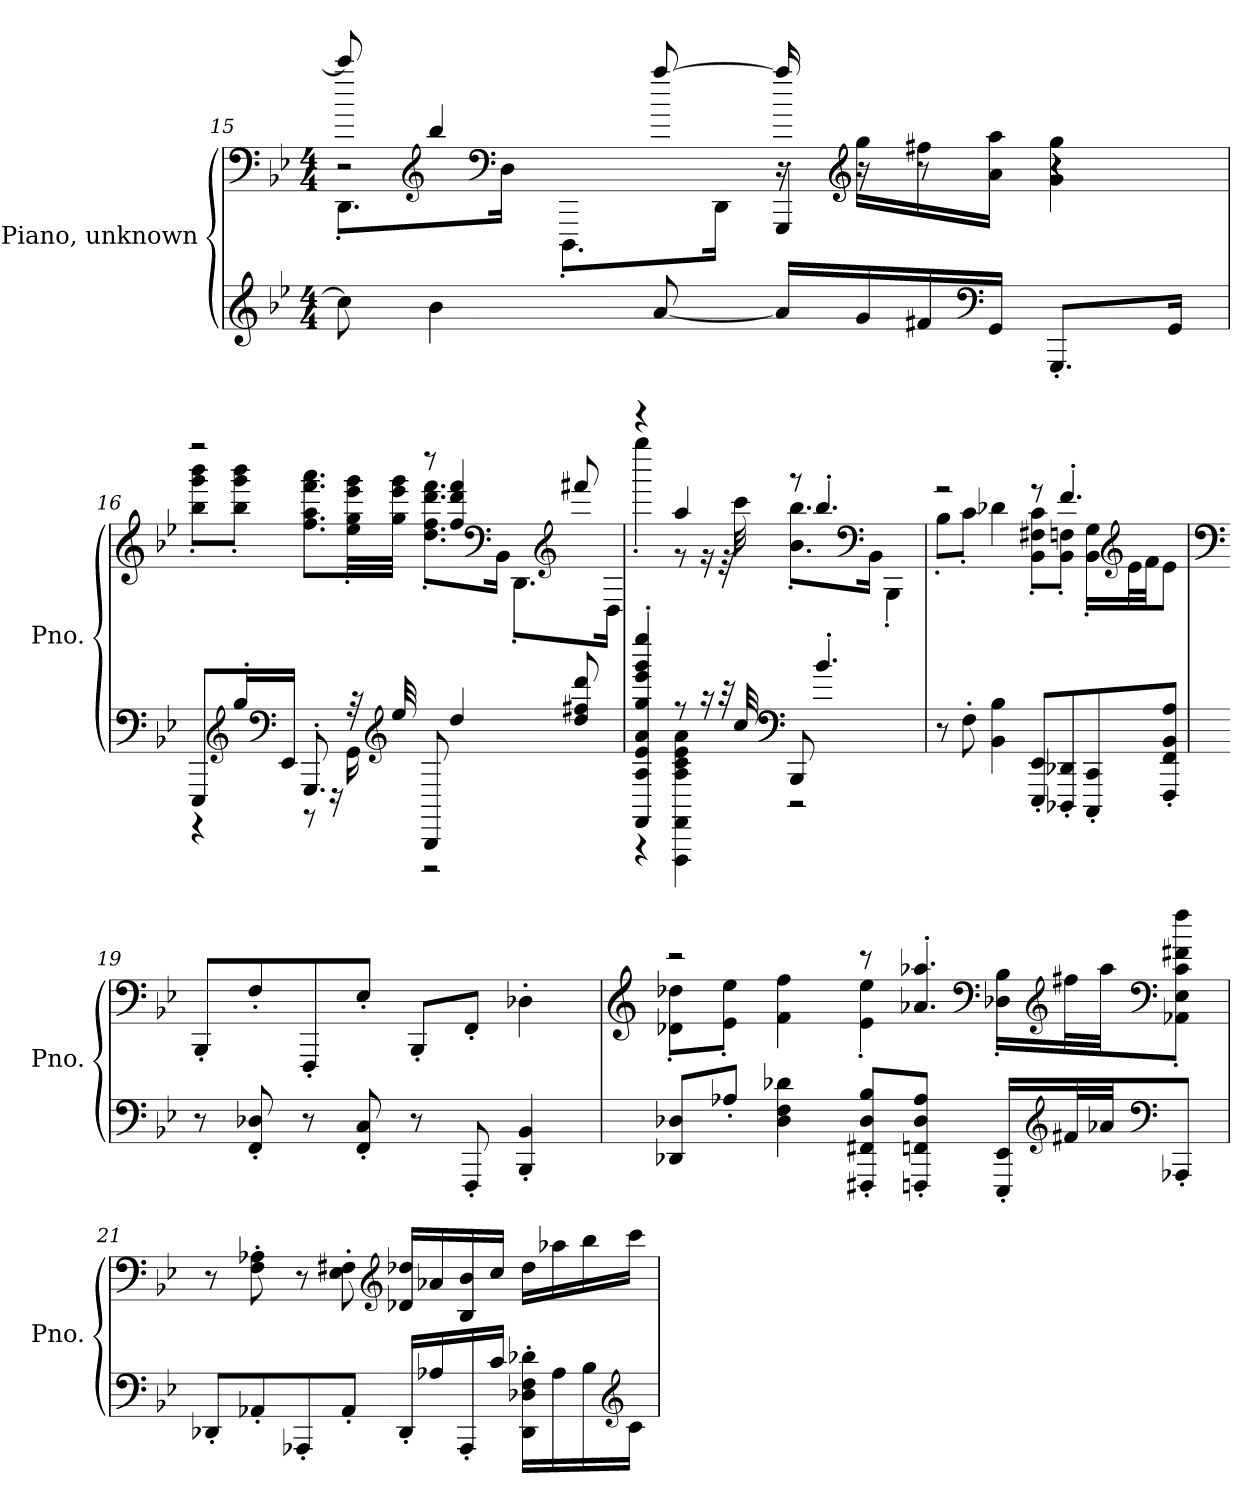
**kern	**kern
*part1	*part1
*staff2	*staff1
*I"Piano, unknown	*
*I'Pno.	*
!!LO:LB:g=z
*clefG2	*clefF4
*k[b-e-]	*k[b-e-]
*M4/4	*M4/4
=15	=15
*	*^
*	*	*^
8cc\]	8ccc/]	8.DD'\L	2r
*	*clefG2	*	*
4b-\	4bb-/	.	.
*	*clefF4	*	*
.	.	16D\Jk	.
.	.	8.DDD'\L	.
[8a/	[8aa/	.	.
.	.	16DD\Jk	.
16a/LL]	16aa/]	16r	4GGG'/
*	*clefG2	*	*
16g/	16r	16gg\LL	.
16f#X/	8r	16ff#X\	.
*clefF4	*	*	*
16GG/JJ	.	16a\ 16aa\JJ	.
8.GGG'/L	4r	4g\ 4gg\	4r
16GG/Jk	.	.	.
*	*	*v	*v
!!LO:LB:g=z
=16	=16	=16
*^	*	*
8EEE-/L	4r	2r	8bb-\' 8ggg\' 8bbb-\'L
*clefG2	*	*	*
16gg'/L	.	.	8bb-\' 8ggg\' 8bbb-\'J
*clefF4	*	*	*
16EE-/JJ	.	.	.
8.GGG'/	8r	.	8.ff\ 8.aa\ 8.fff\ 8.aaa\L
.	16r	.	.
32r	16GG\	.	32ee-\' 32gg\' 32eee-\' 32ggg\'LL
*clefG2	*	*	*
32ee-/	.	.	32gg\ 32eee-\ 32ggg\JJJ
8BBB-/	2r	8r	8.dd\' 8.ff\' 8.ddd\' 8.fff\'L
4dd/	.	4ff/ 4ddd/ 4fff/	.
*	*	*clefF4	*
.	.	.	16BB-\Jk
.	.	.	8.DD'\L
*	*	*clefG2	*
8dd/ 8ff#X/ 8ddd/	.	8fff#X/	.
.	.	.	16D\Jk
=17	=17	=17	=17
4FF/' 4A/' 4e-/' 4a/' 4gg/' 4eee-/' 4ggg/' 4eeee-/'	4r	4r	4gggg'\
8r	4FFF\ 4FF\ 4A\ 4c\ 4e-\ 4a\	4aa/	8r
16r	.	.	16r
32r	.	.	32r
32cc/	.	.	32ccc\
*clefF4	*	*	*
8BBB-/	2r	8r	8.b-\' 8.bb-\'L
4.b-'/	.	4.bb-'/	.
*	*	*clefF4	*
.	.	.	16BB-\Jk
.	.	.	4BBB-'\
*v	*v	*	*
!!LO:PB:g=z	!!
=18	=18	=18
8r	2r	8B-'\L
8F'\	.	8c'\J
4BB-\ 4B-\	.	4d-X\
8EEE-/' 8EE-/'L	8r	8BB-\' 8F#X\' 8c\'L
8DDD-X/' 8DD-X/'	4.f'/	8BB-\' 8Fn\'J
8CCC/' 8CC/'	.	16BB-\' 16G\'LL
*	*clefG2	*
.	.	32e-\L
.	.	32f\JJ
8FFF/' 8FF/' 8BB-/' 8A/'J	.	8e-\J
*	*v	*v
=19	=19
*	*clefF4
8r	8BBB-'/L
8FF/' 8D-X/'	8F'/
8r	8FFF'/
8FF/' 8C/'	8E-'/J
8r	8BBB-'/L
8FFF'/	8FF'/J
4BBB-/' 4BB-/'	4D-X'\
!!LO:LB:g=z
=20	=20
*	*clefG2
*	*^
8DD-X/ 8D-X/L	2r	8d-X\' 8dd-X\'L
8A-X'/J	.	8e-\' 8ee-\'J
4D-\ 4F\ 4d-X\	.	4f\ 4ff\
8FFF#X/' 8FF#X/' 8D-/' 8B-/'L	8r	4e-\' 4ee-\'
8FFFn/' 8FFn/' 8D-/' 8A-/'J	4.a-X/' 4.aa-X/'	.
*	*clefF4	*
16EEE-/' 16EE-/'LL	.	16D-X\' 16B-\'LL
*clefG2	*clefG2	*
32f#X/L	.	32ff#X\L
32a-X/JJ	.	32aa-\JJ
*clefF4	*clefF4	*
8AAA-X'/J	.	8AA-X\' 8E-\' 8c\' 8f#X\' 8ff#\'J
*	*v	*v
=21	=21
8DD-X'/L	8r
8AA-X'/	8F\' 8A-X\'
8AAA-X'/	8r
8AA-'/J	8E-\' 8F#X\'
*	*clefG2
16DD-'/LL	16d-X/ 16dd-X/LL
16A-X/	16a-X/
16AAA-'/	16B-/ 16b-/
16c/JJ	16cc/JJ
16DD-\' 16D-X\' 16F\' 16d-X\'LL	16dd-\LL
16A-\	16aa-X\
16B-\	16bb-\
*clefG2	*
16c\JJ	16ccc\JJ
=	=
*-	*-
